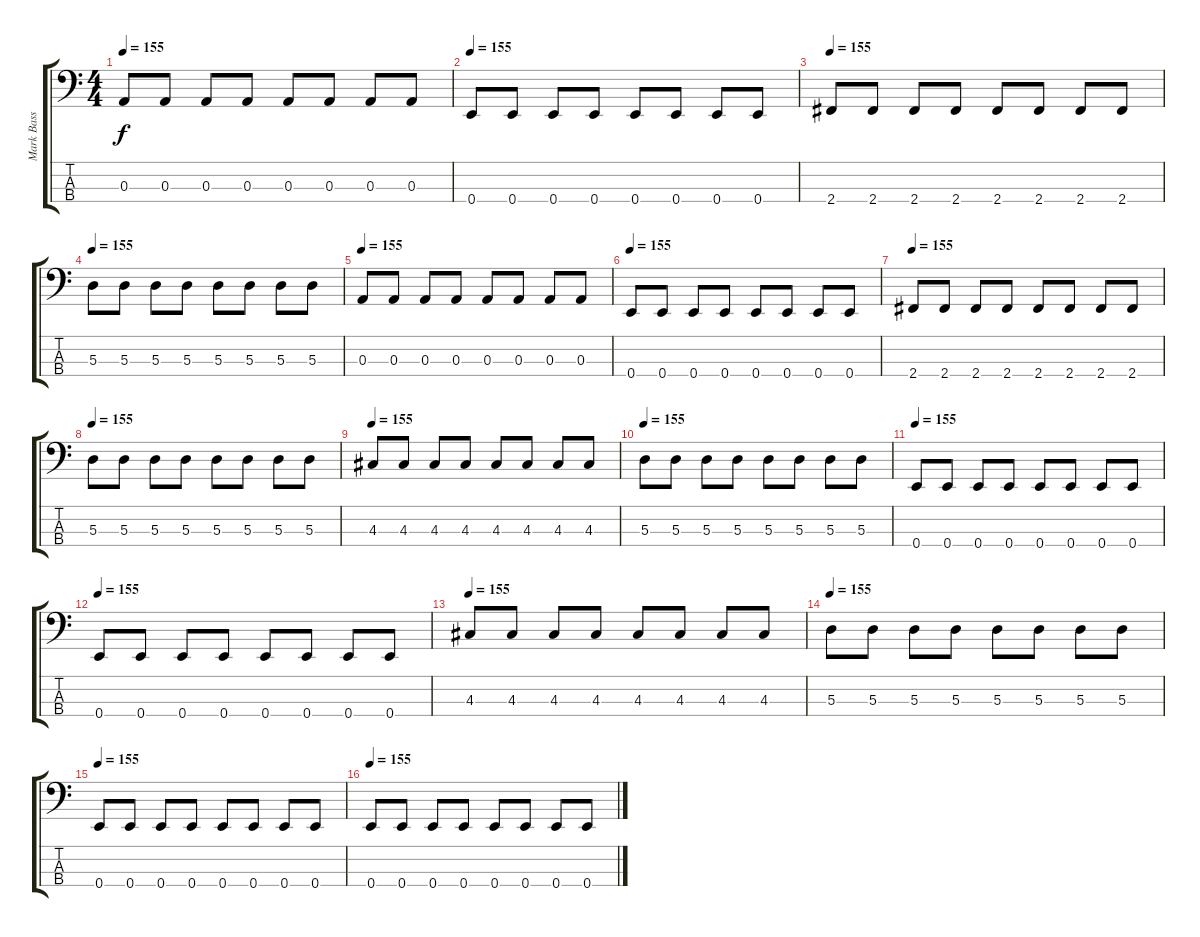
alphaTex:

\track ("Mark Bass" "Mark Bass") {instrument electricbasspick}
\staff {score tabs}
\tuning (G2 D2 A1 E1) {hide}
\ts (4 4)
\tempo 155
\clef f4
\ks c
0.3.8{dy f} 0.3.8 0.3.8 0.3.8 0.3.8 0.3.8 0.3.8 0.3.8 |
\tempo 155
0.4.8 0.4.8 0.4.8 0.4.8 0.4.8 0.4.8 0.4.8 0.4.8 |
\tempo 155
2.4.8 2.4.8 2.4.8 2.4.8 2.4.8 2.4.8 2.4.8 2.4.8 |
\tempo 155
5.3.8 5.3.8 5.3.8 5.3.8 5.3.8 5.3.8 5.3.8 5.3.8 |
\tempo 155
0.3.8 0.3.8 0.3.8 0.3.8 0.3.8 0.3.8 0.3.8 0.3.8 |
\tempo 155
0.4.8 0.4.8 0.4.8 0.4.8 0.4.8 0.4.8 0.4.8 0.4.8 |
\tempo 155
2.4.8 2.4.8 2.4.8 2.4.8 2.4.8 2.4.8 2.4.8 2.4.8 |
\tempo 155
5.3.8 5.3.8 5.3.8 5.3.8 5.3.8 5.3.8 5.3.8 5.3.8 |
\tempo 155
4.3.8 4.3.8 4.3.8 4.3.8 4.3.8 4.3.8 4.3.8 4.3.8 |
\tempo 155
5.3.8 5.3.8 5.3.8 5.3.8 5.3.8 5.3.8 5.3.8 5.3.8 |
\tempo 155
0.4.8 0.4.8 0.4.8 0.4.8 0.4.8 0.4.8 0.4.8 0.4.8 |
\tempo 155
0.4.8 0.4.8 0.4.8 0.4.8 0.4.8 0.4.8 0.4.8 0.4.8 |
\tempo 155
4.3.8 4.3.8 4.3.8 4.3.8 4.3.8 4.3.8 4.3.8 4.3.8 |
\tempo 155
5.3.8 5.3.8 5.3.8 5.3.8 5.3.8 5.3.8 5.3.8 5.3.8 |
\tempo 155
0.4.8 0.4.8 0.4.8 0.4.8 0.4.8 0.4.8 0.4.8 0.4.8 |
\tempo 155
0.4.8 0.4.8 0.4.8 0.4.8 0.4.8 0.4.8 0.4.8 0.4.8
